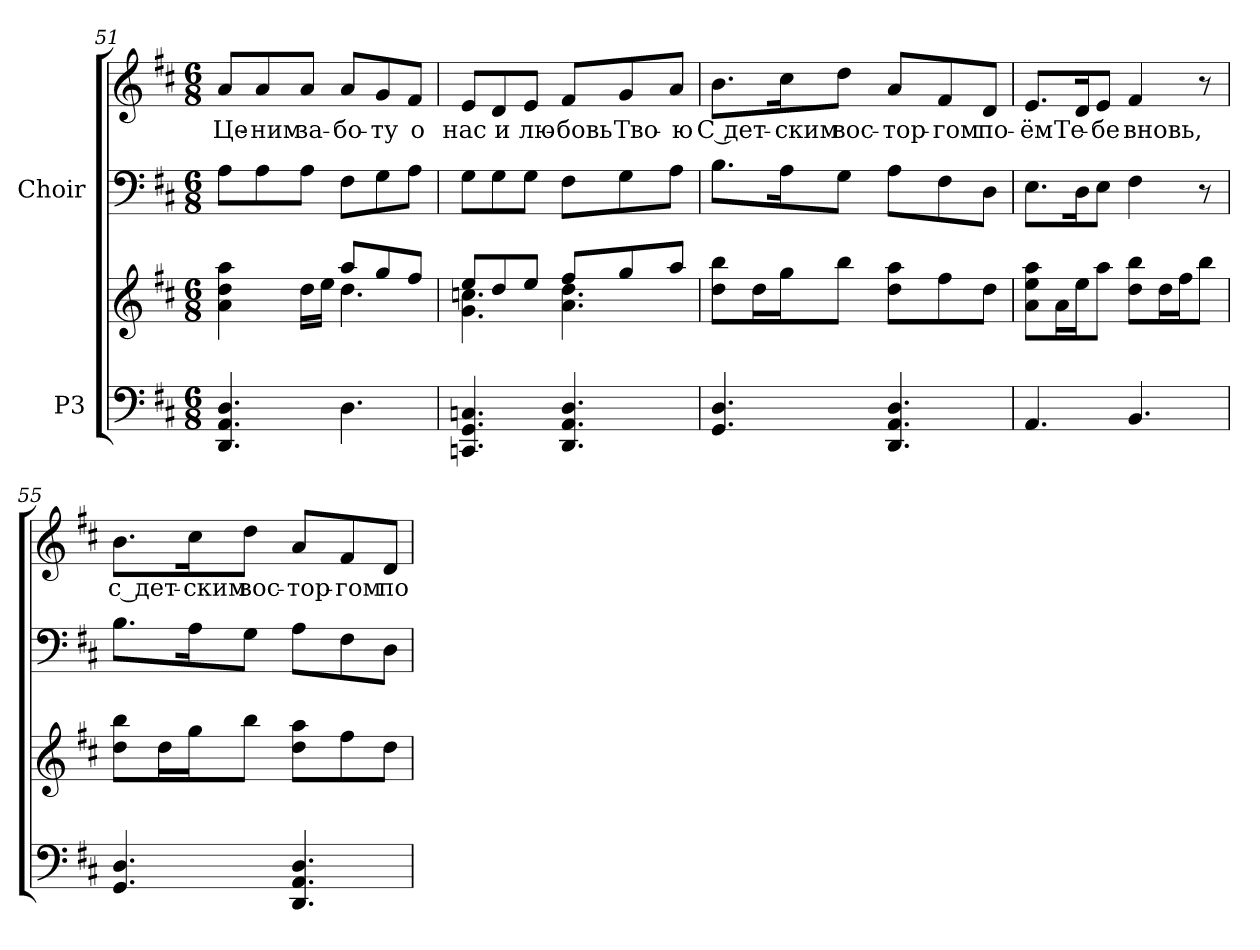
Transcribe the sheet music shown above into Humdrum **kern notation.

**kern	**kern	**kern	**kern	**text
*part2	*part2	*part1	*part1	*part1
*staff4	*staff3	*staff2	*staff1	*staff1
*I"P3	*	*I"Choir	*	*
*clefF4	*clefG2	*clefF4	*clefG2	*
*k[f#c#]	*k[f#c#]	*k[f#c#]	*k[f#c#]	*
*D:	*D:	*D:	*D:	*
*M6/8	*M6/8	*M6/8	*M6/8	*
=51	=51	=51	=51	=51
*	*^	*	*	*
!	!	!	!	!	!LO:LY:b:color=#000000
4.DDi/ 4.AAi 4.Di	4.ryy	4ai\ 4ddi 4aai	8Ai\L	8ai/L	Це-
!	!	!	!	!	!LO:LY:b:color=#000000
.	.	.	8Ai\	8ai/	-ним
!	!	!	!	!	!LO:LY:b:color=#000000
.	.	16ddi\LL	8Ai\J	8ai/J	за-
.	.	16eei\JJ	.	.	.
!	!	!	!	!	!LO:LY:b:color=#000000
4.Di\	8aai/L	4.ddi\	8F#i\L	8ai/L	-бо-
!	!	!	!	!	!LO:LY:b:color=#000000
.	8ggi/	.	8Gi\	8gi/	-ту
!	!	!	!	!	!LO:LY:b:color=#000000
.	8ff#i/J	.	8Ai\J	8f#i/J	о
=52	=52	=52	=52	=52	=52
!	!	!	!	!	!LO:LY:b:color=#000000
4.CCni/ 4.GGi 4.Cni	8eei/L	4.gi\ 4.ccni	8Gi\L	8ei/L	нас
!	!	!	!	!	!LO:LY:b:color=#000000
.	8ddi/	.	8Gi\	8di/	и
!	!	!	!	!	!LO:LY:b:color=#000000
.	8eei/J	.	8Gi\J	8ei/J	лю-
!	!	!	!	!	!LO:LY:b:color=#000000
4.DDi/ 4.AAi 4.Di	8ff#i/L	4.ai\ 4.ddi	8F#i\L	8f#i/L	-бовь
!	!	!	!	!	!LO:LY:b:color=#000000
.	8ggi/	.	8Gi\	8gi/	Тво-
!	!	!	!	!	!LO:LY:b:color=#000000
.	8aai/J	.	8Ai\J	8ai/J	-ю
*	*v	*v	*	*	*
!!LO:LB:g=z
=53	=53	=53	=53	=53
!	!	!	!	!LO:LY:b:color=#000000
4.GGi/ 4.Di	8ddi\ 8bbiL	8.Bi\L	8.bi\L	С дет-
.	16ddi\L	.	.	.
!	!	!	!	!LO:LY:b:color=#000000
.	16ggi\J	16Ai\k	16cc#i\k	-ским
!	!	!	!	!LO:LY:b:color=#000000
.	8bbi\J	8Gi\J	8ddi\J	вос-
!	!	!	!	!LO:LY:b:color=#000000
4.DDi/ 4.AAi 4.Di	8ddi\ 8aaiL	8Ai\L	8ai/L	-тор-
!	!	!	!	!LO:LY:b:color=#000000
.	8ff#i\	8F#i\	8f#i/	-гом
!	!	!	!	!LO:LY:b:color=#000000
.	8ddi\J	8Di\J	8di/J	по-
=54	=54	=54	=54	=54
!	!	!	!	!LO:LY:b:color=#000000
4.AAi/	8ai\ 8eei 8aaiL	8.Ei\L	8.ei/L	-ём
.	16ai\L	.	.	.
!	!	!	!	!LO:LY:b:color=#000000
.	16eei\J	16Di\k	16di/k	Те-
!	!	!	!	!LO:LY:b:color=#000000
.	8aai\J	8Ei\J	8ei/J	-бе
!	!	!	!	!LO:LY:b:color=#000000
4.BBi/	8ddi\ 8bbiL	4F#i\	4f#i/	вновь,
.	16ddi\L	.	.	.
.	16ff#i\J	.	.	.
.	8bbi\J	8r	8r	.
=55	=55	=55	=55	=55
!	!	!	!	!LO:LY:b:color=#000000
4.GGi/ 4.Di	8ddi\ 8bbiL	8.Bi\L	8.bi\L	с дет-
.	16ddi\L	.	.	.
!	!	!	!	!LO:LY:b:color=#000000
.	16ggi\J	16Ai\k	16cc#i\k	-ским
!	!	!	!	!LO:LY:b:color=#000000
.	8bbi\J	8Gi\J	8ddi\J	вос-
!	!	!	!	!LO:LY:b:color=#000000
4.DDi/ 4.AAi 4.Di	8ddi\ 8aaiL	8Ai\L	8ai/L	-тор-
!	!	!	!	!LO:LY:b:color=#000000
.	8ff#i\	8F#i\	8f#i/	-гом
!	!	!	!	!LO:LY:b:color=#000000
.	8ddi\J	8Di\J	8di/J	по-
=	=	=	=	=
*-	*-	*-	*-	*-
